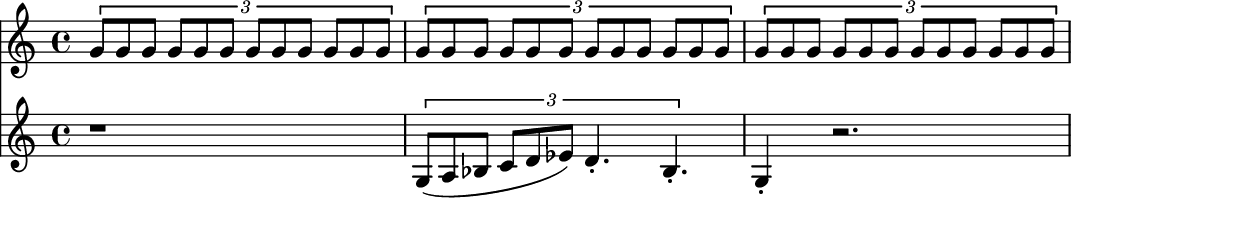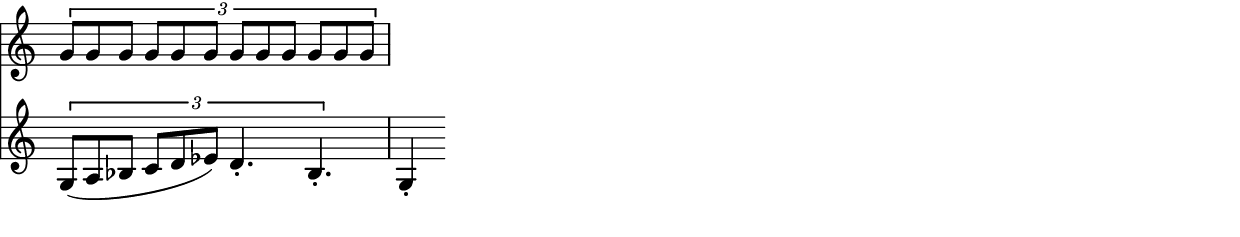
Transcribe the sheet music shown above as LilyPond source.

\include "lilypond-book-preamble.ly"
\paper {
  #(define dump-extents #t)

  indent = 0\mm
  line-width = 210\mm - 2.0 * 0.4\in
  ragged-right = ##t
  force-assignment = #""
  line-width = #(- line-width (* mm  3.000000))
}
\layout {
}
<<
    \new Staff {   \set Staff.instrumentName = "" \times 2/3
                                                         {   <g'>8 <g'>8 <g'>8 <g'>8 <g'>8 <g'>8 <g'>8 <g'>8 <g'>8 <g'>8 <g'>8 <g'>8
                                                         } \times 2/3
                                                                  {   <g'>8 <g'>8 <g'>8 <g'>8 <g'>8 <g'>8 <g'>8 <g'>8 <g'>8 <g'>8 <g'>8 <g'>8
                                                                  } \times 2/3
                                                                           {   <g'>8 <g'>8 <g'>8 <g'>8 <g'>8 <g'>8 <g'>8 <g'>8 <g'>8 <g'>8 <g'>8 <g'>8
                                                                           } \times 2/3
                                                                                    {   <g'>8 <g'>8 <g'>8 <g'>8 <g'>8 <g'>8 <g'>8 <g'>8 <g'>8 <g'>8 <g'>8 <g'>8
                                                                                    }
               }
    \new Staff {   \set Staff.instrumentName = "" r1 \times 2/3
                                                            {   <g>8( <a>8 <bes>8 <c'>8 <d'>8 <ees'>8) <d'>4.-. <bes>4.-.
                                                            } <g>4-. r2. \times 2/3
                                                                                {   <g>8( <a>8 <bes>8 <c'>8 <d'>8 <ees'>8) <d'>4.-. <bes>4.-.
                                                                                } <g>4-.
               }
>>